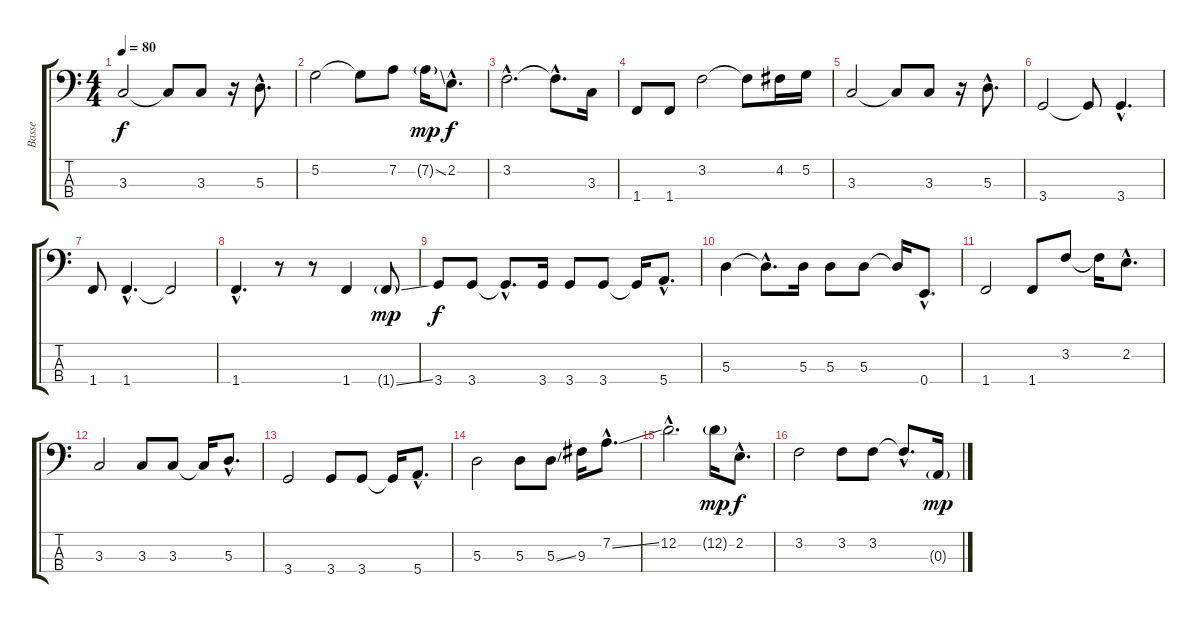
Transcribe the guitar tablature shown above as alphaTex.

\track ("Basse" "Basse") {instrument electricbassfinger}
\staff {score tabs}
\tuning (G2 D2 A1 E1) {hide}
\ts (4 4)
\tempo 80
\clef f4
\ks c
3.3.2{dy f} 3.3{t}.8 3.3.8 r.16 5.3{hac}.8{d} |
5.2.2 5.2{t}.8 7.2.8 7.2{ss g}.16{dy mp} 2.2{hac}.8{d dy f} |
3.2{hac}.2{d} 3.2{hac t}.8{d} 3.3.16 |
1.4.8 1.4.8 3.2.2 3.2{t}.8 4.2.16 5.2.16 |
3.3.2 3.3{t}.8 3.3.8 r.16 5.3{hac}.8{d} |
3.4.2 3.4{t}.8 3.4{hac}.4{d} |
1.4.8 1.4{hac}.4{d} 1.4{t}.2 |
1.4{hac}.4{d} r.8 r.8 1.4.4 1.4{ss g}.8{dy mp} |
3.4.8{dy f} 3.4.8 3.4{hac t}.8{d} 3.4.16 3.4.8 3.4.8 3.4{t}.16 5.4{hac}.8{d} |
5.3.4 5.3{hac t}.8{d} 5.3.16 5.3.8 5.3.8 5.3{t}.16 0.4{hac}.8{d} |
1.4.2 1.4.8 3.2.8 3.2{t}.16 2.2{hac}.8{d} |
3.3.2 3.3.8 3.3.8 3.3{t}.16 5.3{hac}.8{d} |
3.4.2 3.4.8 3.4.8 3.4{t}.16 5.4{hac}.8{d} |
5.3.2 5.3.8 5.3{ss}.8 9.3.16 7.2{ss hac}.8{d} |
12.2{hac}.2{d} 12.2{g}.16{dy mp} 2.2{hac}.8{d dy f} |
3.2.2 3.2.8 3.2.8 3.2{hac t}.8{d} 0.3{g}.16{dy mp}
